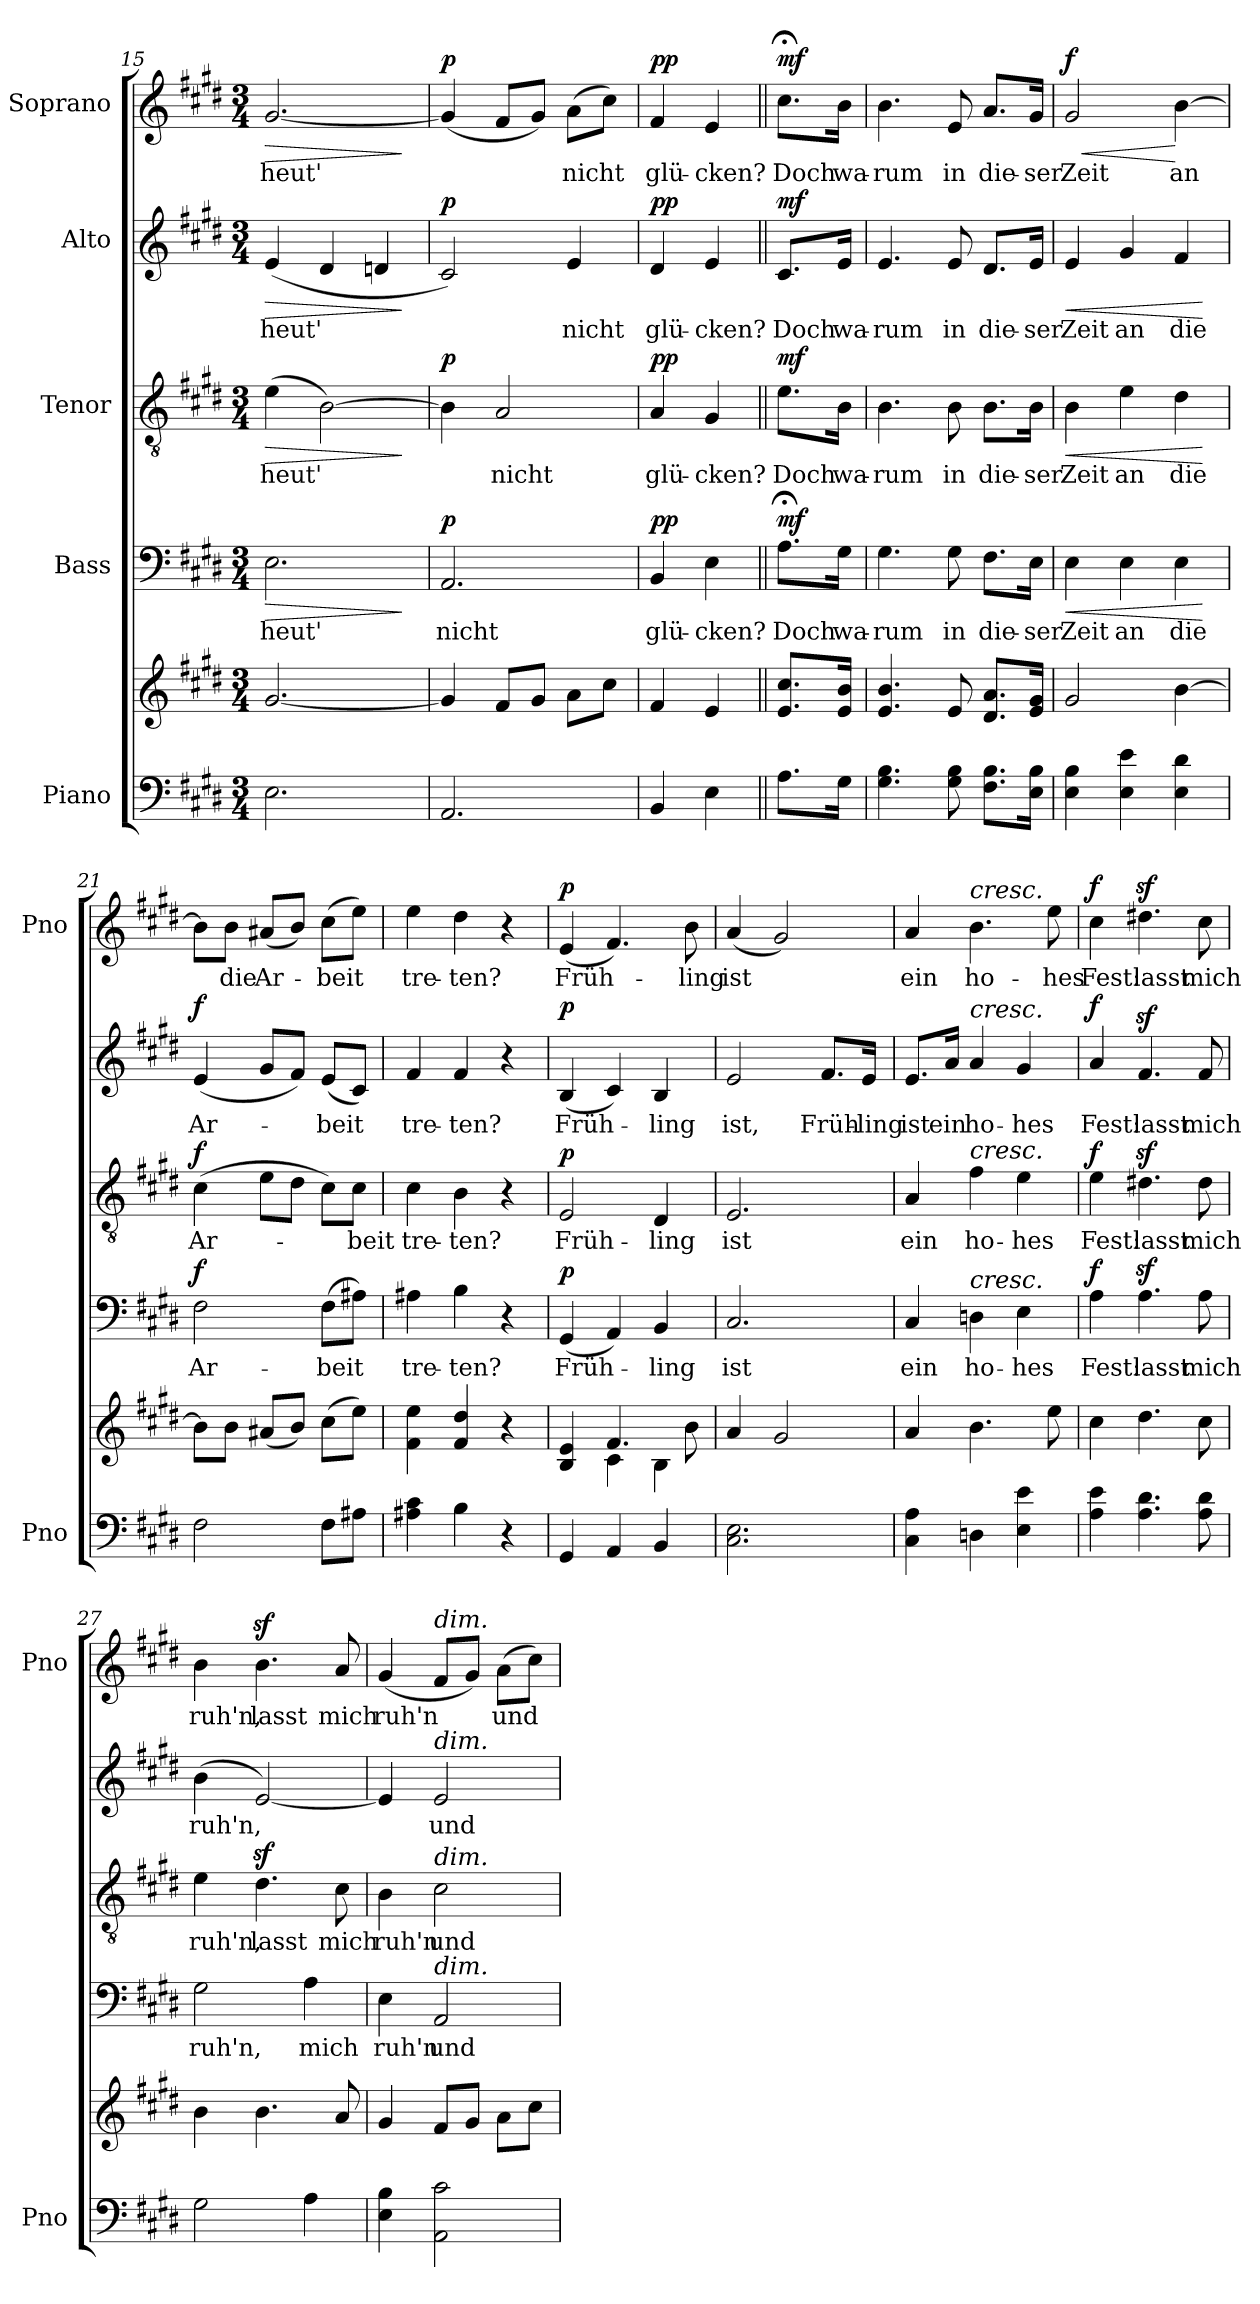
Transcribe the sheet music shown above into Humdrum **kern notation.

**kern	**kern	**kern	**text	**dynam	**kern	**text	**dynam	**kern	**text	**dynam	**kern	**text	**dynam
*part5	*part5	*part4	*part4	*part4	*part3	*part3	*part3	*part2	*part2	*part2	*part1	*part1	*part1
*staff6	*staff5	*staff4	*staff4	*staff4	*staff3	*staff3	*staff3	*staff2	*staff2	*staff2	*staff1	*staff1	*staff1
*I"Piano	*	*I"Bass	*	*	*I"Tenor	*	*	*I"Alto	*	*	*I"Soprano	*	*
*I'Pno	*	*	*	*	*	*	*	*	*	*	*I'Pno	*	*
*clefF4	*clefG2	*clefF4	*	*	*clefGv2	*	*	*clefG2	*	*	*clefG2	*	*
*k[f#c#g#d#]	*k[f#c#g#d#]	*k[f#c#g#d#]	*	*	*k[f#c#g#d#]	*	*	*k[f#c#g#d#]	*	*	*k[f#c#g#d#]	*	*
*E:	*E:	*E:	*	*	*E:	*	*	*E:	*	*	*E:	*	*
*M3/4	*M3/4	*M3/4	*	*	*M3/4	*	*	*M3/4	*	*	*M3/4	*	*
=15	=15	=15	=15	=15	=15	=15	=15	=15	=15	=15	=15	=15	=15
!	!	!	!LO:LY:b	!LO:HP:b	!	!LO:LY:b	!LO:HP:b	!	!LO:LY:b	!LO:HP:b	!	!LO:LY:b	!LO:HP:b
2.E\	[2.g#/	2.E\	heut'	>	(>4e\	heut'	>	(<4e/	heut'	>	[2.g#/	heut'	>
.	.	.	.	.	[2B\)	.	.	4d#/	.	.	.	.	.
.	.	.	.	.	.	.	.	4dn/	.	.	.	.	.
.	.	.	.	]	.	.	]	.	.	]	.	.	]
=16	=16	=16	=16	=16	=16	=16	=16	=16	=16	=16	=16	=16	=16
!	!	!	!LO:LY:b	!LO:DY:b	!	!	!LO:DY:b	!	!	!LO:DY:b	!	!	!LO:DY:b
2.AA/	4g#/]	2.AA/	nicht	p	4B\]	.	p	2c#/)	.	p	(<4g#/]	.	p
!	!	!	!	!	!	!LO:LY:b	!	!	!	!	!	!	!
.	8f#/L	.	.	.	2A/	nicht	.	.	.	.	8f#/L	.	.
.	8g#/J	.	.	.	.	.	.	.	.	.	8g#/J)	.	.
!	!	!	!	!	!	!	!	!	!LO:LY:b	!	!	!LO:LY:b	!
.	8a\L	.	.	.	.	.	.	4e/	nicht	.	(>8a\L	nicht	.
.	8cc#\J	.	.	.	.	.	.	.	.	.	8cc#\J)	.	.
=17	=17	=17	=17	=17	=17	=17	=17	=17	=17	=17	=17	=17	=17
!	!	!	!LO:LY:b	!LO:DY:b	!	!LO:LY:b	!LO:DY:b	!	!LO:LY:b	!LO:DY:b	!	!LO:LY:b	!LO:DY:b
4BB/	4f#/	4BB/	glü-	pp	4A/	glü-	pp	4d#/	glü-	pp	4f#/	glü-	pp
!	!	!	!LO:LY:b	!	!	!LO:LY:b	!	!	!LO:LY:b	!	!	!LO:LY:b	!
4E\	4e/	4E\	­cken?	.	4G#/	­cken?	.	4e/	­cken?	.	4e/	­cken?	.
=18||	=18||	=18||	=18||	=18||	=18||	=18||	=18||	=18||	=18||	=18||	=18||	=18||	=18||
!	!	!	!LO:LY:b	!LO:DY:b	!	!LO:LY:b	!LO:DY:b	!	!LO:LY:b	!LO:DY:b	!	!LO:LY:b	!LO:DY:b
8.A\L	8.e/ 8.cc#/L	8.A;\L	Doch	mf	8.e\L	Doch	mf	8.c#/L	Doch	mf	8.cc#;<\L	Doch	mf
!	!	!	!LO:LY:b	!	!	!LO:LY:b	!	!	!LO:LY:b	!	!	!LO:LY:b	!
16G#\Jk	16e/ 16b/Jk	16G#\Jk	wa-	.	16B\Jk	wa-	.	16e/Jk	wa-	.	16b\Jk	wa-	.
=19	=19	=19	=19	=19	=19	=19	=19	=19	=19	=19	=19	=19	=19
!	!	!	!LO:LY:b	!	!	!LO:LY:b	!	!	!LO:LY:b	!	!	!LO:LY:b	!
4.G#\ 4.B\	4.e/ 4.b/	4.G#\	-rum	.	4.B\	-rum	.	4.e/	-rum	.	4.b\	-rum	.
!	!	!	!LO:LY:b	!	!	!LO:LY:b	!	!	!LO:LY:b	!	!	!LO:LY:b	!
8G#\ 8B\	8e/	8G#\	in	.	8B\	in	.	8e/	in	.	8e/	in	.
!	!	!	!LO:LY:b	!	!	!LO:LY:b	!	!	!LO:LY:b	!	!	!LO:LY:b	!
8.F#\ 8.B\L	8.d#/ 8.a/L	8.F#\L	die-	.	8.B\L	die-	.	8.d#/L	die-	.	8.a/L	die-	.
!	!	!	!LO:LY:b	!	!	!LO:LY:b	!	!	!LO:LY:b	!	!	!LO:LY:b	!
16E\ 16B\Jk	16e/ 16g#/Jk	16E\Jk	-ser	.	16B\Jk	-ser	.	16e/Jk	-ser	.	16g#/Jk	-ser	.
!!LO:PB:g=z
=20	=20	=20	=20	=20	=20	=20	=20	=20	=20	=20	=20	=20	=20
!	!	!	!LO:LY:b	!LO:HP:b	!	!LO:LY:b	!LO:HP:b	!	!LO:LY:b	!LO:HP:b	!	!LO:LY:b	!LO:HP:b
!	!	!	!	!	!	!	!	!	!	!	!	!	!LO:DY:n=1:b
4E\ 4B\	2g#/	4E\	Zeit	<	4B\	Zeit	<	4e/	Zeit	<	2g#/	Zeit	< f
!	!	!	!LO:LY:b	!	!	!LO:LY:b	!	!	!LO:LY:b	!	!	!	!
4E\ 4e\	.	4E\	an	.	4e\	an	.	4g#/	an	.	.	.	.
!	!	!	!LO:LY:b	!	!	!LO:LY:b	!	!	!LO:LY:b	!	!	!LO:LY:b	!
4E\ 4d#\	[4b\	4E\	die	.	4d#\	die	.	4f#/	die	.	[4b\	an	[
.	.	.	.	[	.	.	[	.	.	[	.	.	.
=21	=21	=21	=21	=21	=21	=21	=21	=21	=21	=21	=21	=21	=21
!	!	!	!LO:LY:b	!LO:DY:b	!	!LO:LY:b	!LO:DY:b	!	!LO:LY:b	!LO:DY:b	!	!	!
2F#\	8b\L]	2F#\	Ar-	f	(>4c#\	Ar-	f	(<4e/	Ar-	f	8b\L]	.	.
!	!	!	!	!	!	!	!	!	!	!	!	!LO:LY:b	!
.	8b\J	.	.	.	.	.	.	.	.	.	8b\J	die	.
!	!	!	!	!	!	!	!	!	!	!	!	!LO:LY:b	!
.	(<8a#X/L	.	.	.	8e\L	.	.	8g#/L	.	.	(<8a#X/L	Ar-	.
.	8b/J)	.	.	.	8d#\J	.	.	8f#/J)	.	.	8b/J)	.	.
!	!	!	!LO:LY:b	!	!	!	!	!	!LO:LY:b	!	!	!LO:LY:b	!
8F#\L	(>8cc#\L	(>8F#\L	-beit	.	8c#\L)	.	.	(<8e/L	-beit	.	(>8cc#\L	-beit	.
!	!	!	!	!	!	!LO:LY:b	!	!	!	!	!	!	!
8A#X\J	8ee\J)	8A#X\J)	.	.	8c#\J	-beit	.	8c#/J)	.	.	8ee\J)	.	.
=22	=22	=22	=22	=22	=22	=22	=22	=22	=22	=22	=22	=22	=22
!	!	!	!LO:LY:b	!	!	!LO:LY:b	!	!	!LO:LY:b	!	!	!LO:LY:b	!
4A#X\ 4c#\	4f#\ 4ee\	4A#X\	tre-	.	4c#\	tre-	.	4f#/	tre-	.	4ee\	tre-	.
!	!	!	!LO:LY:b	!	!	!LO:LY:b	!	!	!LO:LY:b	!	!	!LO:LY:b	!
4B\	4f#/ 4dd#/	4B\	-ten?	.	4B\	-ten?	.	4f#/	-ten?	.	4dd#\	-ten?	.
4r	4r	4r	.	.	4r	.	.	4r	.	.	4r	.	.
=23	=23	=23	=23	=23	=23	=23	=23	=23	=23	=23	=23	=23	=23
*	*^	*	*	*	*	*	*	*	*	*	*	*	*
!	!	!	!	!LO:LY:b	!LO:DY:b	!	!LO:LY:b	!LO:DY:b	!	!LO:LY:b	!LO:DY:b	!	!LO:LY:b	!LO:DY:b
4GG#/	4B/ 4e/	4ryy	(<4GG#/	Früh-	p	2E/	Früh-	p	(<4B/	Früh-	p	(<4e/	Früh-	p
4AA/	4.f#/	4c#\	4AA/)	.	.	.	.	.	4c#/)	.	.	4.f#/)	.	.
!	!	!	!	!LO:LY:b	!	!	!LO:LY:b	!	!	!LO:LY:b	!	!	!	!
4BB/	.	4B\	4BB/	-ling	.	4D#/	-ling	.	4B/	-ling	.	.	.	.
!	!	!	!	!	!	!	!	!	!	!	!	!	!LO:LY:b	!
.	8b\	.	.	.	.	.	.	.	.	.	.	8b\	-ling	.
*	*v	*v	*	*	*	*	*	*	*	*	*	*	*	*
=24	=24	=24	=24	=24	=24	=24	=24	=24	=24	=24	=24	=24	=24
!	!	!	!LO:LY:b	!	!	!LO:LY:b	!	!	!LO:LY:b	!	!	!LO:LY:b	!
2.C#\ 2.E\	4a/	2.C#/	ist	.	2.E/	ist	.	2e/	ist,	.	(<4a/	ist	.
.	2g#/	.	.	.	.	.	.	.	.	.	2g#/)	.	.
!	!	!	!	!	!	!	!	!	!LO:LY:b	!	!	!	!
.	.	.	.	.	.	.	.	8.f#/L	Früh-	.	.	.	.
!	!	!	!	!	!	!	!	!	!LO:LY:b	!	!	!	!
.	.	.	.	.	.	.	.	16e/Jk	-ling	.	.	.	.
=25	=25	=25	=25	=25	=25	=25	=25	=25	=25	=25	=25	=25	=25
!	!	!	!LO:LY:b	!	!	!LO:LY:b	!	!	!LO:LY:b	!	!	!LO:LY:b	!
4C#\ 4A\	4a/	4C#/	ein	.	4A/	ein	.	8.e/L	ist	.	4a/	ein	.
!	!	!	!	!	!	!	!	!	!LO:LY:b	!	!	!	!
.	.	.	.	.	.	.	.	16a/Jk	ein	.	.	.	.
!	!	!	!	!	!	!	!	!	!	!	!LO:TX:a:i:t=cresc.	!	!
!	!	!	!	!	!	!	!	!LO:TX:a:i:t=cresc.	!	!	!	!	!
!	!	!	!	!	!LO:TX:a:i:t=cresc.	!	!	!	!	!	!	!	!
!	!	!LO:TX:a:i:t=cresc.	!	!	!	!	!	!	!	!	!	!	!
!	!	!	!LO:LY:b	!	!	!LO:LY:b	!	!	!LO:LY:b	!	!	!LO:LY:b	!
4Dn\	4.b\	4Dn\	ho-	.	4f#\	ho-	.	4a/	ho-	.	4.b\	ho-	.
!	!	!	!LO:LY:b	!	!	!LO:LY:b	!	!	!LO:LY:b	!	!	!	!
4E\ 4e\	.	4E\	-hes	.	4e\	-hes	.	4g#/	-hes	.	.	.	.
!	!	!	!	!	!	!	!	!	!	!	!	!LO:LY:b	!
.	8ee\	.	.	.	.	.	.	.	.	.	8ee\	-hes	.
!!LO:PB:g=z
=26	=26	=26	=26	=26	=26	=26	=26	=26	=26	=26	=26	=26	=26
!	!	!	!LO:LY:b	!LO:DY:b	!	!LO:LY:b	!LO:DY:b	!	!LO:LY:b	!LO:DY:b	!	!LO:LY:b	!LO:DY:b
4A\ 4e\	4cc#\	4A\	Fest:	f	4e\	Fest:	f	4a/	Fest:	f	4cc#\	Fest:	f
!	!	!	!LO:LY:b	!	!	!LO:LY:b	!	!	!LO:LY:b	!	!	!LO:LY:b	!
4.A\ 4.d#\	4.dd#\	4.Az<\	lasst	.	4.d#Xz<\	lasst	.	4.f#z</	lasst	.	4.dd#Xz<\	lasst	.
!	!	!	!LO:LY:b	!	!	!LO:LY:b	!	!	!LO:LY:b	!	!	!LO:LY:b	!
8A\ 8d#\	8cc#\	8A\	mich	.	8d#\	mich	.	8f#/	mich	.	8cc#\	mich	.
=27	=27	=27	=27	=27	=27	=27	=27	=27	=27	=27	=27	=27	=27
!	!	!	!LO:LY:b	!	!	!LO:LY:b	!	!	!LO:LY:b	!	!	!LO:LY:b	!
2G#\	4b\	2G#\	ruh'n,	.	4e\	ruh'n,	.	(>4b\	ruh'n,	.	4b\	ruh'n,	.
!	!	!	!	!	!	!LO:LY:b	!	!	!	!	!	!LO:LY:b	!
.	4.b\	.	.	.	4.d#z<\	lasst	.	[2e/)	.	.	4.bz<\	lasst	.
!	!	!	!LO:LY:b	!	!	!	!	!	!	!	!	!	!
4A\	.	4A\	mich	.	.	.	.	.	.	.	.	.	.
!	!	!	!	!	!	!LO:LY:b	!	!	!	!	!	!LO:LY:b	!
.	8a/	.	.	.	8c#\	mich	.	.	.	.	8a/	mich	.
=28	=28	=28	=28	=28	=28	=28	=28	=28	=28	=28	=28	=28	=28
!	!	!	!LO:LY:b	!	!	!LO:LY:b	!	!	!	!	!	!LO:LY:b	!
4E\ 4B\	4g#/	4E\	ruh'n	.	4B\	ruh'n	.	4e/]	.	.	(<4g#/	ruh'n	.
!	!	!	!	!	!	!	!	!	!	!	!LO:TX:a:i:t=dim.	!	!
!	!	!	!	!	!	!	!	!LO:TX:a:i:t=dim.	!	!	!	!	!
!	!	!	!	!	!LO:TX:a:i:t=dim.	!	!	!	!	!	!	!	!
!	!	!LO:TX:a:i:t=dim.	!	!	!	!	!	!	!	!	!	!	!
!	!	!	!LO:LY:b	!	!	!LO:LY:b	!	!	!LO:LY:b	!	!	!	!
2AA\ 2c#\	8f#/L	2AA/	und	.	2c#\	und	.	2e/	und	.	8f#/L	.	.
.	8g#/J	.	.	.	.	.	.	.	.	.	8g#/J)	.	.
!	!	!	!	!	!	!	!	!	!	!	!	!LO:LY:b	!
.	8a\L	.	.	.	.	.	.	.	.	.	(>8a\L	und	.
.	8cc#\J	.	.	.	.	.	.	.	.	.	8cc#\J)	.	.
=	=	=	=	=	=	=	=	=	=	=	=	=	=
*-	*-	*-	*-	*-	*-	*-	*-	*-	*-	*-	*-	*-	*-
